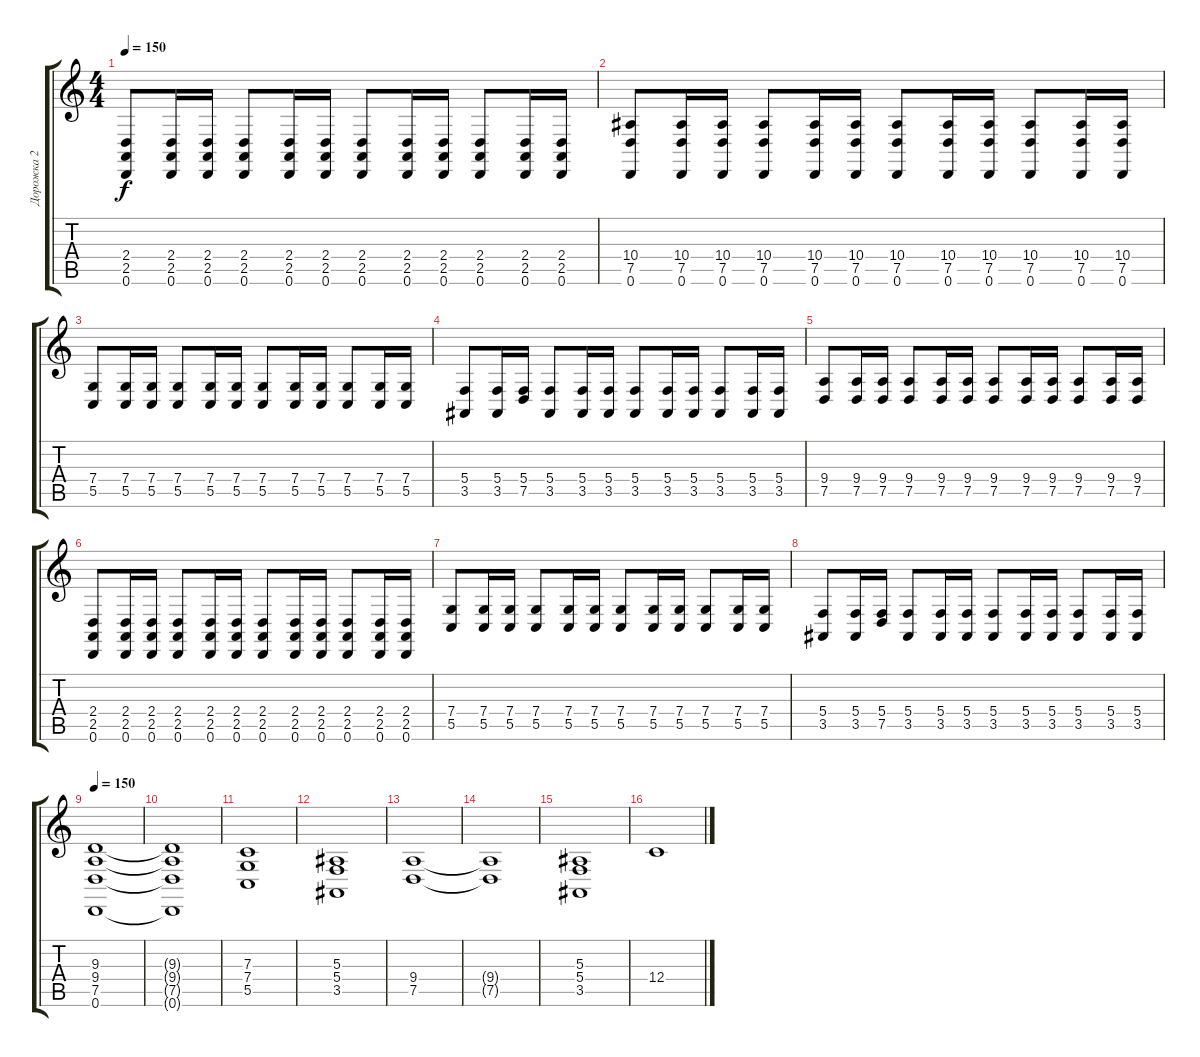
\track ("Дорожка 2" "Дорожка 2") {instrument sopranosax}
\staff {score tabs}
\tuning (D4 A3 F3 C3 G2 D2) {hide}
\ts (4 4)
\tempo 150
\clef g2
\ks c
(2.4 2.5 0.6).8{dy f instrument distortionguitar} (2.4 2.5 0.6).16 (2.4 2.5 0.6).16 (2.4 2.5 0.6).8 (2.4 2.5 0.6).16 (2.4 2.5 0.6).16 (2.4 2.5 0.6).8 (2.4 2.5 0.6).16 (2.4 2.5 0.6).16 (2.4 2.5 0.6).8 (2.4 2.5 0.6).16 (2.4 2.5 0.6).16 |
(10.4 7.5 0.6).8{instrument distortionguitar} (10.4 7.5 0.6).16 (10.4 7.5 0.6).16 (10.4 7.5 0.6).8 (10.4 7.5 0.6).16 (10.4 7.5 0.6).16 (10.4 7.5 0.6).8 (10.4 7.5 0.6).16 (10.4 7.5 0.6).16 (10.4 7.5 0.6).8 (10.4 7.5 0.6).16 (10.4 7.5 0.6).16 |
(7.4 5.5).8{instrument distortionguitar} (7.4 5.5).16 (7.4 5.5).16 (7.4 5.5).8 (7.4 5.5).16 (7.4 5.5).16 (7.4 5.5).8 (7.4 5.5).16 (7.4 5.5).16 (7.4 5.5).8 (7.4 5.5).16 (7.4 5.5).16 |
(5.4 3.5).8{instrument distortionguitar} (5.4 3.5).16 (5.4 7.5).16 (5.4 3.5).8 (5.4 3.5).16 (5.4 3.5).16 (5.4 3.5).8 (5.4 3.5).16 (5.4 3.5).16 (5.4 3.5).8 (5.4 3.5).16 (5.4 3.5).16 |
(9.4 7.5).8{instrument distortionguitar} (9.4 7.5).16 (9.4 7.5).16 (9.4 7.5).8 (9.4 7.5).16 (9.4 7.5).16 (9.4 7.5).8 (9.4 7.5).16 (9.4 7.5).16 (9.4 7.5).8 (9.4 7.5).16 (9.4 7.5).16 |
(2.4 2.5 0.6).8{instrument distortionguitar} (2.4 2.5 0.6).16 (2.4 2.5 0.6).16 (2.4 2.5 0.6).8 (2.4 2.5 0.6).16 (2.4 2.5 0.6).16 (2.4 2.5 0.6).8 (2.4 2.5 0.6).16 (2.4 2.5 0.6).16 (2.4 2.5 0.6).8 (2.4 2.5 0.6).16 (2.4 2.5 0.6).16 |
(7.4 5.5).8{instrument distortionguitar} (7.4 5.5).16 (7.4 5.5).16 (7.4 5.5).8 (7.4 5.5).16 (7.4 5.5).16 (7.4 5.5).8 (7.4 5.5).16 (7.4 5.5).16 (7.4 5.5).8 (7.4 5.5).16 (7.4 5.5).16 |
(5.4 3.5).8{instrument distortionguitar} (5.4 3.5).16 (5.4 7.5).16 (5.4 3.5).8 (5.4 3.5).16 (5.4 3.5).16 (5.4 3.5).8 (5.4 3.5).16 (5.4 3.5).16 (5.4 3.5).8 (5.4 3.5).16 (5.4 3.5).16 |
\tempo 150
(9.3 9.4 7.5 0.6).1 |
(9.3{t} 9.4{t} 7.5{t} 0.6{t}).1 |
(7.3 7.4 5.5).1 |
(5.3 5.4 3.5).1 |
(9.4 7.5).1 |
(9.4{t} 7.5{t}).1 |
(5.3 5.4 3.5).1 |
12.4.1
